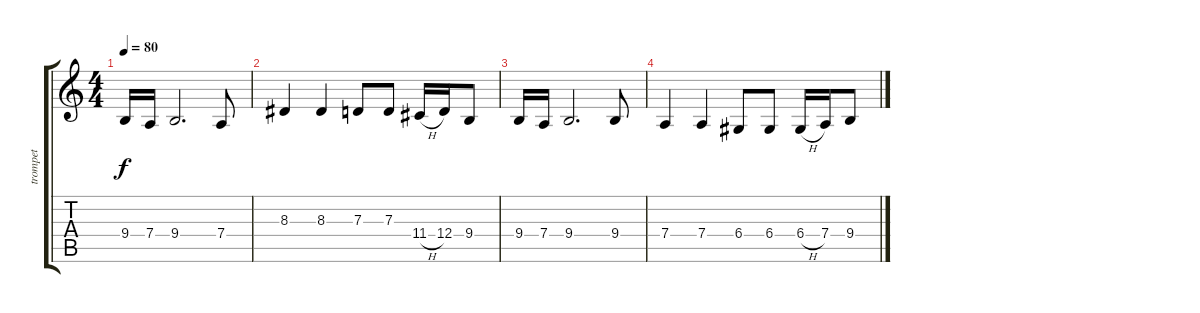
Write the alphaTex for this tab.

\track ("trompet" "trompet") {instrument tuba}
\staff {score tabs}
\tuning (E4 B3 G3 D3 A2 E2) {hide}
\ts (4 4)
\tempo 80
\clef g2
\ks c
9.4.16{dy f instrument tuba} 7.4.16 9.4.2{d} 7.4.8 |
8.3.4 8.3.4 7.3.8 7.3.8 11.4{h}.16 12.4.16 9.4.8 |
9.4.16 7.4.16 9.4.2{d} 9.4.8 |
7.4.4 7.4.4 6.4.8 6.4.8 6.4{h}.16 7.4.16 9.4.8
